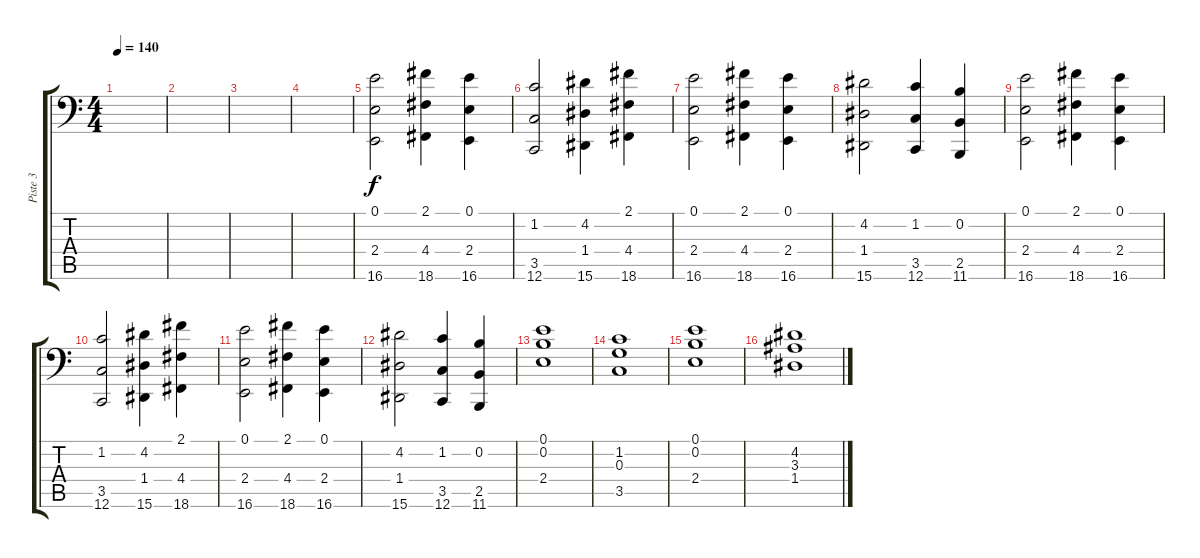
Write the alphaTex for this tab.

\track ("Piste 3" "Piste 3") {instrument stringensemble1}
\staff {score tabs}
\tuning (E4 B3 G3 D3 A2 C1) {hide}
\ts (4 4)
\tempo 140
\clef f4
\ks c
|
|
|
|
(0.1 2.4 16.6).2 (2.1 4.4 18.6).4 (0.1 2.4 16.6).4 |
(1.2 3.5 12.6).2 (4.2 1.4 15.6).4 (2.1 4.4 18.6).4 |
(0.1 2.4 16.6).2 (2.1 4.4 18.6).4 (0.1 2.4 16.6).4 |
(4.2 1.4 15.6).2 (1.2 3.5 12.6).4 (0.2 2.5 11.6).4 |
(0.1 2.4 16.6).2 (2.1 4.4 18.6).4 (0.1 2.4 16.6).4 |
(1.2 3.5 12.6).2 (4.2 1.4 15.6).4 (2.1 4.4 18.6).4 |
(0.1 2.4 16.6).2 (2.1 4.4 18.6).4 (0.1 2.4 16.6).4 |
(4.2 1.4 15.6).2 (1.2 3.5 12.6).4 (0.2 2.5 11.6).4 |
(0.1 0.2 2.4).1 |
(1.2 0.3 3.5).1 |
(0.1 0.2 2.4).1 |
(4.2 3.3 1.4).1
